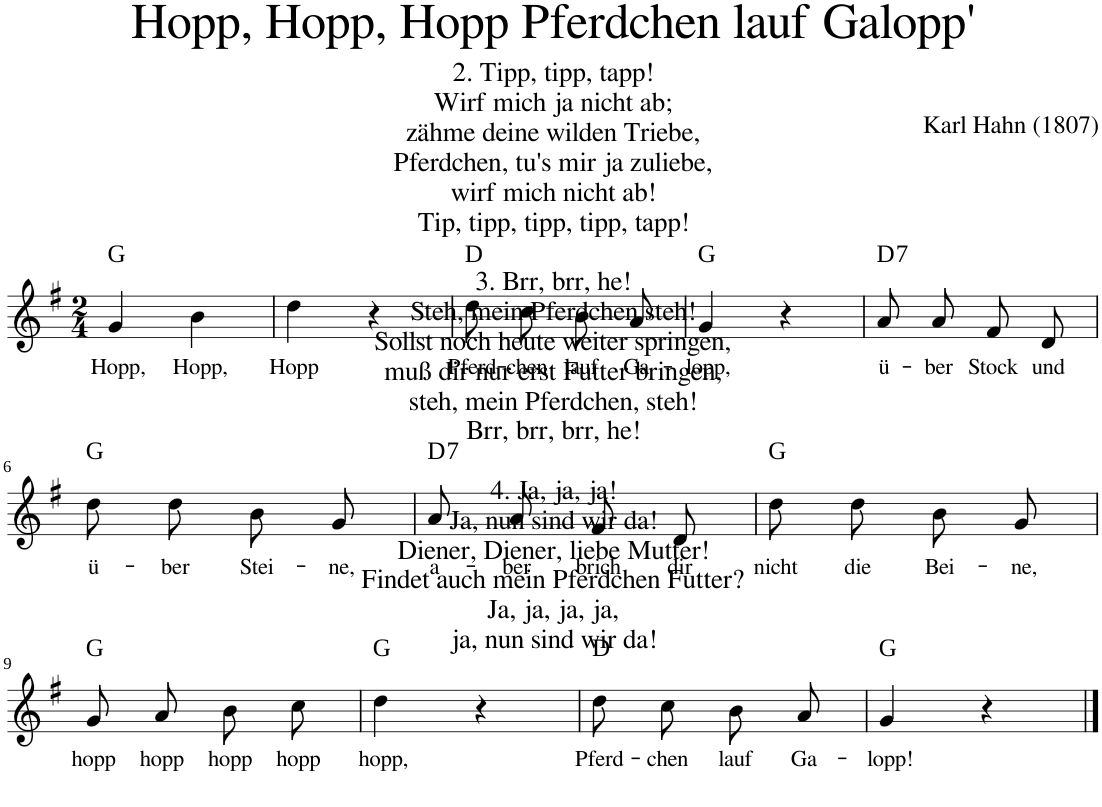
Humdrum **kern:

**kern	**text	**harte
*part1	*part1	*part1
*staff1	*staff1	*
*clefG2	*	*
*k[f#]	*	*
*G:	*	*
*M2/4	*	*
=1	=1	=1
!	!LO:LY:b	!
4g/	Hopp,	G:maj
!	!LO:LY:b	!
4b\	Hopp,	.
=2	=2	=2
!	!LO:LY:b	!
4dd\	Hopp	.
4r	.	.
=3	=3	=3
!	!LO:LY:b	!
8dd\L	Pferd-	D:maj
!	!LO:LY:b	!
8cc\J	-chen	.
!	!LO:LY:b	!
8b/L	lauf	.
!	!LO:LY:b	!
8a/J	Ga-	.
=4	=4	=4
!	!LO:LY:b	!
4g/	-lopp,	G:maj
4r	.	.
=5	=5	=5
!	!LO:LY:b	!LO:H:kt=7
8a/L	ü-	D:7
!	!LO:LY:b	!
8a/J	-ber	.
!	!LO:LY:b	!
8f#/L	Stock	.
!	!LO:LY:b	!
8d/J	und	.
!!LO:LB:g=z
=6	=6	=6
!	!LO:LY:b	!
8dd\L	ü-	G:maj
!	!LO:LY:b	!
8dd\J	-ber	.
!	!LO:LY:b	!
8b/L	Stei-	.
!	!LO:LY:b	!
8g/J	-ne,	.
=7	=7	=7
!	!LO:LY:b	!LO:H:kt=7
8a/L	a-	D:7
!	!LO:LY:b	!
8a/J	-ber	.
!	!LO:LY:b	!
8f#/L	brich	.
!	!LO:LY:b	!
8d/J	dir	.
=8	=8	=8
!	!LO:LY:b	!
8dd\L	nicht	G:maj
!	!LO:LY:b	!
8dd\J	die	.
!	!LO:LY:b	!
8b/L	Bei-	.
!	!LO:LY:b	!
8g/J	-ne,	.
!!LO:LB:g=z
=9	=9	=9
!	!LO:LY:b	!
8g/L	hopp	G:maj
!	!LO:LY:b	!
8a/J	hopp	.
!	!LO:LY:b	!
8b\L	hopp	.
!	!LO:LY:b	!
8cc\J	hopp	.
=10	=10	=10
!	!LO:LY:b	!
4dd\	hopp,	G:maj
4r	.	.
=11	=11	=11
!	!LO:LY:b	!
8dd\L	Pferd-	D:maj
!	!LO:LY:b	!
8cc\J	-chen	.
!	!LO:LY:b	!
8b/L	lauf	.
!	!LO:LY:b	!
8a/J	Ga-	.
=12	=12	=12
!	!LO:LY:b	!
4g/	-lopp!	G:maj
4r	.	.
==	==	==
*-	*-	*-
